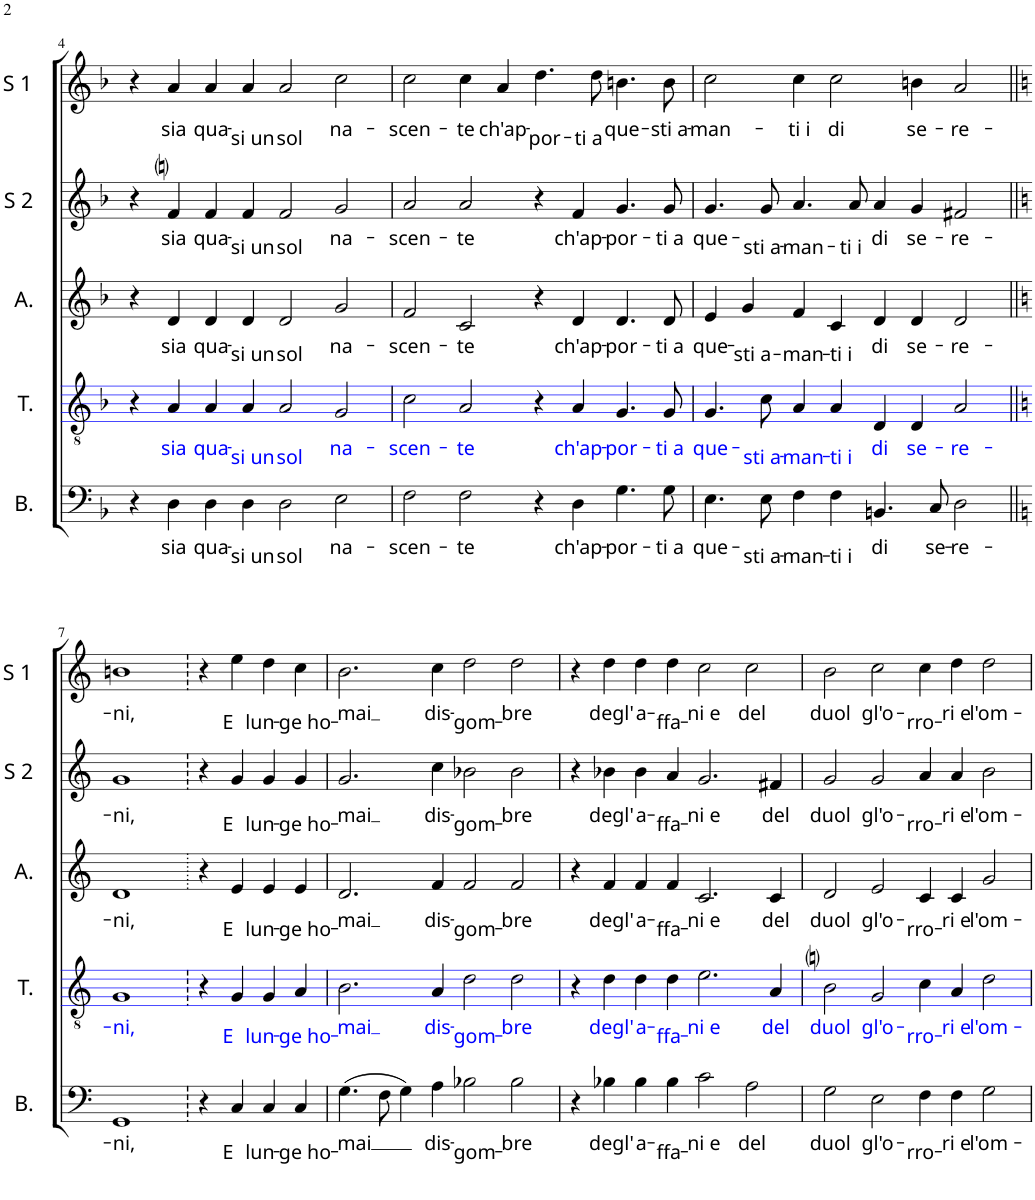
**kern	**text	**kern	**text	**kern	**text	**kern	**text	**kern	**text
*part5	*part5	*part4	*part4	*part3	*part3	*part2	*part2	*part1	*part1
*staff5	*staff5	*staff4	*staff4	*staff3	*staff3	*staff2	*staff2	*staff1	*staff1
*I"B.	*	*I"T.	*	*I"A.	*	*I"S 2	*	*I"S 1	*
*I'B.	*	*I'T.	*	*I'A.	*	*I'S 2	*	*I'S 1	*
!!LO:PB:g=z
*clefF4	*	*clefGv2	*	*clefG2	*	*clefG2	*	*clefG2	*
*k[b-]	*	*k[b-]	*	*k[b-]	*	*k[b-]	*	*k[b-]	*
*M4/2	*	*M4/2	*	*M4/2	*	*M4/2	*	*M4/2	*
=4	=4	=4	=4	=4	=4	=4	=4	=4	=4
4r	.	4r	.	4r	.	4r	.	4r	.
!	!LO:LY:b	!	!LO:LY:b:color=#0000FF	!	!LO:LY:b	!	!LO:LY:b	!	!LO:LY:b
4D\	sia	4A/	sia	4d/	sia	4fni/	sia	4a/	sia
!	!LO:LY:b	!	!LO:LY:b:color=#0000FF	!	!LO:LY:b	!	!LO:LY:b	!	!LO:LY:b
4D\	qua-	4A/	qua-	4d/	qua-	4f/	qua-	4a/	qua-
!	!LO:LY:b	!	!LO:LY:b:color=#0000FF	!	!LO:LY:b	!	!LO:LY:b	!	!LO:LY:b
4D\	-si un	4A/	-si un	4d/	-si un	4f/	-si un	4a/	-si un
!	!LO:LY:b	!	!LO:LY:b:color=#0000FF	!	!LO:LY:b	!	!LO:LY:b	!	!LO:LY:b
2D\	sol	2A/	sol	2d/	sol	2f/	sol	2a/	sol
!	!LO:LY:b	!	!LO:LY:b:color=#0000FF	!	!LO:LY:b	!	!LO:LY:b	!	!LO:LY:b
2E\	na-	2G/	na-	2g/	na-	2g/	na-	2cc\	na-
=5	=5	=5	=5	=5	=5	=5	=5	=5	=5
!	!LO:LY:b	!	!LO:LY:b:color=#0000FF	!	!LO:LY:b	!	!LO:LY:b	!	!LO:LY:b
2F\	-scen-	2c\	-scen-	2f/	-scen-	2a/	-scen-	2cc\	-scen-
!	!LO:LY:b	!	!LO:LY:b:color=#0000FF	!	!LO:LY:b	!	!LO:LY:b	!	!LO:LY:b
2F\	-te	2A/	-te	2c/	-te	2a/	-te	4cc\	-te
!	!	!	!	!	!	!	!	!	!LO:LY:b
.	.	.	.	.	.	.	.	4a/	ch'ap-
!	!	!	!	!	!	!	!	!	!LO:LY:b
4r	.	4r	.	4r	.	4r	.	4.dd\	-por-
!	!LO:LY:b	!	!LO:LY:b:color=#0000FF	!	!LO:LY:b	!	!LO:LY:b	!	!
4D\	ch'ap-	4A/	ch'ap-	4d/	ch'ap-	4f/	ch'ap-	.	.
!	!	!	!	!	!	!	!	!	!LO:LY:b
.	.	.	.	.	.	.	.	8dd\	-ti a
!	!LO:LY:b	!	!LO:LY:b:color=#0000FF	!	!LO:LY:b	!	!LO:LY:b	!	!LO:LY:b
4.G\	-por-	4.G/	-por-	4.d/	-por-	4.g/	-por-	4.bn\	que-
!	!LO:LY:b	!	!LO:LY:b:color=#0000FF	!	!LO:LY:b	!	!LO:LY:b	!	!LO:LY:b
8G\	-ti a	8G/	-ti a	8d/	-ti a	8g/	-ti a	8b\	-sti a-
=6	=6	=6	=6	=6	=6	=6	=6	=6	=6
!	!LO:LY:b	!	!LO:LY:b:color=#0000FF	!	!LO:LY:b	!	!LO:LY:b	!	!LO:LY:b
4.E\	que-	4.G/	que-	4e/	que-	4.g/	que-	2cc\	-man-
!	!	!	!	!	!LO:LY:b	!	!	!	!
.	.	.	.	4g/	-sti a-	.	.	.	.
!	!LO:LY:b	!	!LO:LY:b:color=#0000FF	!	!	!	!LO:LY:b	!	!
8E\	-sti a-	8c\	-sti a-	.	.	8g/	-sti a-	.	.
!	!LO:LY:b	!	!LO:LY:b:color=#0000FF	!	!LO:LY:b	!	!LO:LY:b	!	!LO:LY:b
4F\	-man-	4A/	-man-	4f/	-man-	4.a/	-man-	4cc\	-ti i
!	!LO:LY:b	!	!LO:LY:b:color=#0000FF	!	!LO:LY:b	!	!	!	!LO:LY:b
4F\	-ti i	4A/	-ti i	4c/	-ti i	.	.	2cc\	di
!	!	!	!	!	!	!	!LO:LY:b	!	!
.	.	.	.	.	.	8a/	-ti i	.	.
!	!LO:LY:b	!	!LO:LY:b:color=#0000FF	!	!LO:LY:b	!	!LO:LY:b	!	!
4.BBn/	di	4D/	di	4d/	di	4a/	di	.	.
!	!	!	!LO:LY:b:color=#0000FF	!	!LO:LY:b	!	!LO:LY:b	!	!LO:LY:b
.	.	4D/	se-	4d/	se-	4g/	se-	4bn\	se-
!	!LO:LY:b	!	!	!	!	!	!	!	!
8C/	se-	.	.	.	.	.	.	.	.
!	!LO:LY:b	!	!LO:LY:b:color=#0000FF	!	!LO:LY:b	!	!LO:LY:b	!	!LO:LY:b
2D\	-re-	2A/	-re-	2d/	-re-	2f#X/	-re-	2a/	-re-
!!LO:LB:g=z
=7||	=7||	=7||	=7||	=7||	=7||	=7||	=7||	=7||	=7||
*k[]	*	*k[]	*	*k[]	*	*k[]	*	*k[]	*
!	!LO:LY:b	!	!LO:LY:b:color=#0000FF	!	!LO:LY:b	!	!LO:LY:b	!	!LO:LY:b
1GG	-ni,	1G	-ni,	1d	-ni,	1g	-ni,	1bn	-ni,
4r	.	4r	.	4r	.	4r	.	4r	.
!	!LO:LY:b	!	!LO:LY:b:color=#0000FF	!	!LO:LY:b	!	!LO:LY:b	!	!LO:LY:b
4C/	E	4G/	E	4e/	E	4g/	E	4ee\	E
!	!LO:LY:b	!	!LO:LY:b:color=#0000FF	!	!LO:LY:b	!	!LO:LY:b	!	!LO:LY:b
4C/	lun-	4G/	lun-	4e/	lun-	4g/	lun-	4dd\	lun-
!	!LO:LY:b	!	!LO:LY:b:color=#0000FF	!	!LO:LY:b	!	!LO:LY:b	!	!LO:LY:b
4C/	-ge ho-	4A/	-ge ho-	4e/	-ge ho-	4g/	-ge ho-	4cc\	-ge ho-
=8	=8	=8	=8	=8	=8	=8	=8	=8	=8
!	!LO:LY:b	!	!LO:LY:b:color=#0000FF	!	!LO:LY:b	!	!LO:LY:b	!	!LO:LY:b
(4.G\	-mai	2.B\	-mai	2.d/	-mai	2.g/	-mai	2.b\	-mai
8F\	.	.	.	.	.	.	.	.	.
4G\)	.	.	.	.	.	.	.	.	.
!	!LO:LY:b	!	!LO:LY:b:color=#0000FF	!	!LO:LY:b	!	!LO:LY:b	!	!LO:LY:b
4A\	dis-	4A/	dis-	4f/	dis-	4cc\	dis-	4cc\	dis-
!	!LO:LY:b	!	!LO:LY:b:color=#0000FF	!	!LO:LY:b	!	!LO:LY:b	!	!LO:LY:b
2B-X\	-gom-	2d\	-gom-	2f/	-gom-	2b-X\	-gom-	2dd\	-gom-
!	!LO:LY:b	!	!LO:LY:b:color=#0000FF	!	!LO:LY:b	!	!LO:LY:b	!	!LO:LY:b
2B-\	-bre	2d\	-bre	2f/	-bre	2b-\	-bre	2dd\	-bre
=9	=9	=9	=9	=9	=9	=9	=9	=9	=9
4r	.	4r	.	4r	.	4r	.	4r	.
!	!LO:LY:b	!	!LO:LY:b:color=#0000FF	!	!LO:LY:b	!	!LO:LY:b	!	!LO:LY:b
4B-X\	degl'	4d\	degl'	4f/	degl'	4b-X\	degl'	4dd\	degl'
!	!LO:LY:b	!	!LO:LY:b:color=#0000FF	!	!LO:LY:b	!	!LO:LY:b	!	!LO:LY:b
4B-\	a-	4d\	a-	4f/	a-	4b-\	a-	4dd\	a-
!	!LO:LY:b	!	!LO:LY:b:color=#0000FF	!	!LO:LY:b	!	!LO:LY:b	!	!LO:LY:b
4B-\	-ffa-	4d\	-ffa-	4f/	-ffa-	4a/	-ffa-	4dd\	-ffa-
!	!LO:LY:b	!	!LO:LY:b:color=#0000FF	!	!LO:LY:b	!	!LO:LY:b	!	!LO:LY:b
2c\	-ni e	2.e\	-ni e	2.c/	-ni e	2.g/	-ni e	2cc\	-ni e
!	!LO:LY:b	!	!	!	!	!	!	!	!LO:LY:b
2A\	del	.	.	.	.	.	.	2cc\	del
!	!	!	!LO:LY:b:color=#0000FF	!	!LO:LY:b	!	!LO:LY:b	!	!
.	.	4A/	del	4c/	del	4f#X/	del	.	.
=10	=10	=10	=10	=10	=10	=10	=10	=10	=10
!	!LO:LY:b	!	!LO:LY:b:color=#0000FF	!	!LO:LY:b	!	!LO:LY:b	!	!LO:LY:b
2G\	duol	2Bni\	duol	2d/	duol	2g/	duol	2b\	duol
!	!LO:LY:b	!	!LO:LY:b:color=#0000FF	!	!LO:LY:b	!	!LO:LY:b	!	!LO:LY:b
2E\	gl'o-	2G/	gl'o-	2e/	gl'o-	2g/	gl'o-	2cc\	gl'o-
!	!LO:LY:b	!	!LO:LY:b:color=#0000FF	!	!LO:LY:b	!	!LO:LY:b	!	!LO:LY:b
4F\	-rro-	4c\	-rro-	4c/	-rro-	4a/	-rro-	4cc\	-rro-
!	!LO:LY:b	!	!LO:LY:b:color=#0000FF	!	!LO:LY:b	!	!LO:LY:b	!	!LO:LY:b
4F\	-ri e	4A/	-ri e	4c/	-ri e	4a/	-ri e	4dd\	-ri e
!	!LO:LY:b	!	!LO:LY:b:color=#0000FF	!	!LO:LY:b	!	!LO:LY:b	!	!LO:LY:b
2G\	l'om-	2d\	l'om-	2g/	l'om-	2b\	l'om-	2dd\	l'om-
=	=	=	=	=	=	=	=	=	=
*-	*-	*-	*-	*-	*-	*-	*-	*-	*-
